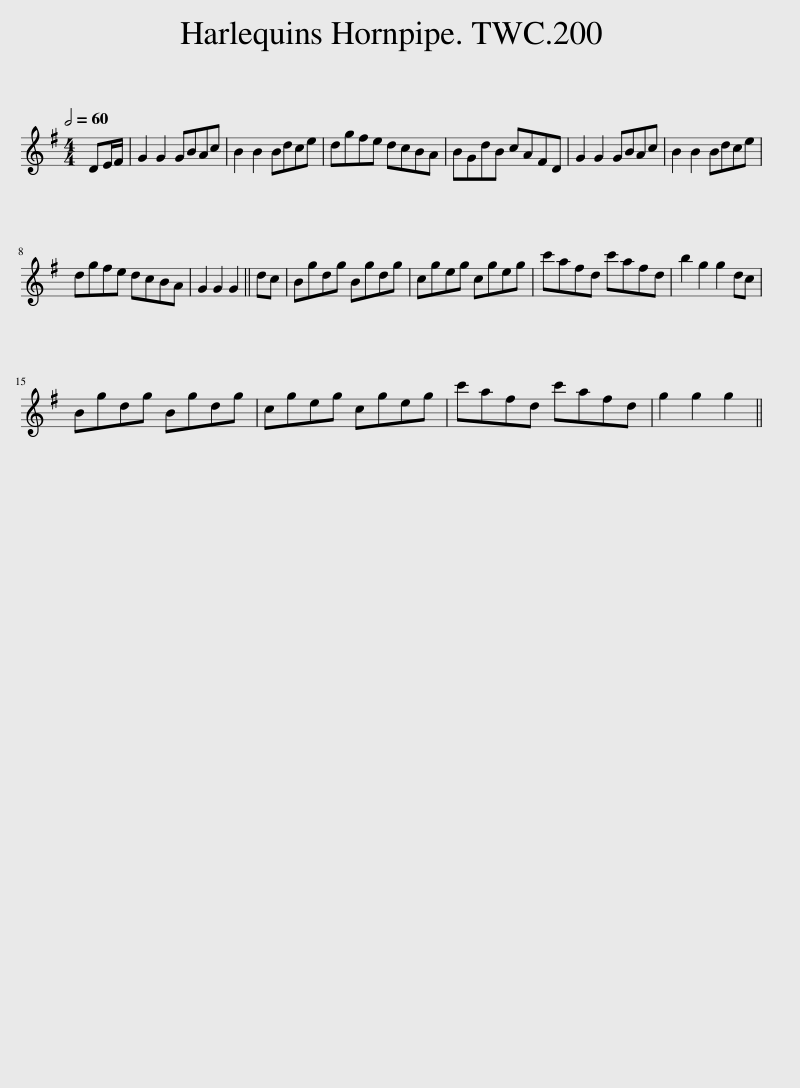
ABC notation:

X:1
L:1/8
Q:1/2=60
M:4/4
I:linebreak $
K:G
V:1 treble
V:1
 DE/F/ | G2 G2 GBAc | B2 B2 Bdce | dgfe dcBA | BGdB cAFD | %5
 G2 G2 GBAc | B2 B2 Bdce |$ dgfe dcBA | G2 G2 G2 || dc | %10
 Bgdg Bgdg | cgeg cgeg | c'afd c'afd | b2 g2 g2 dc |$ Bgdg Bgdg | %15
 cgeg cgeg | c'afd c'afd | g2 g2 g2 || %18
